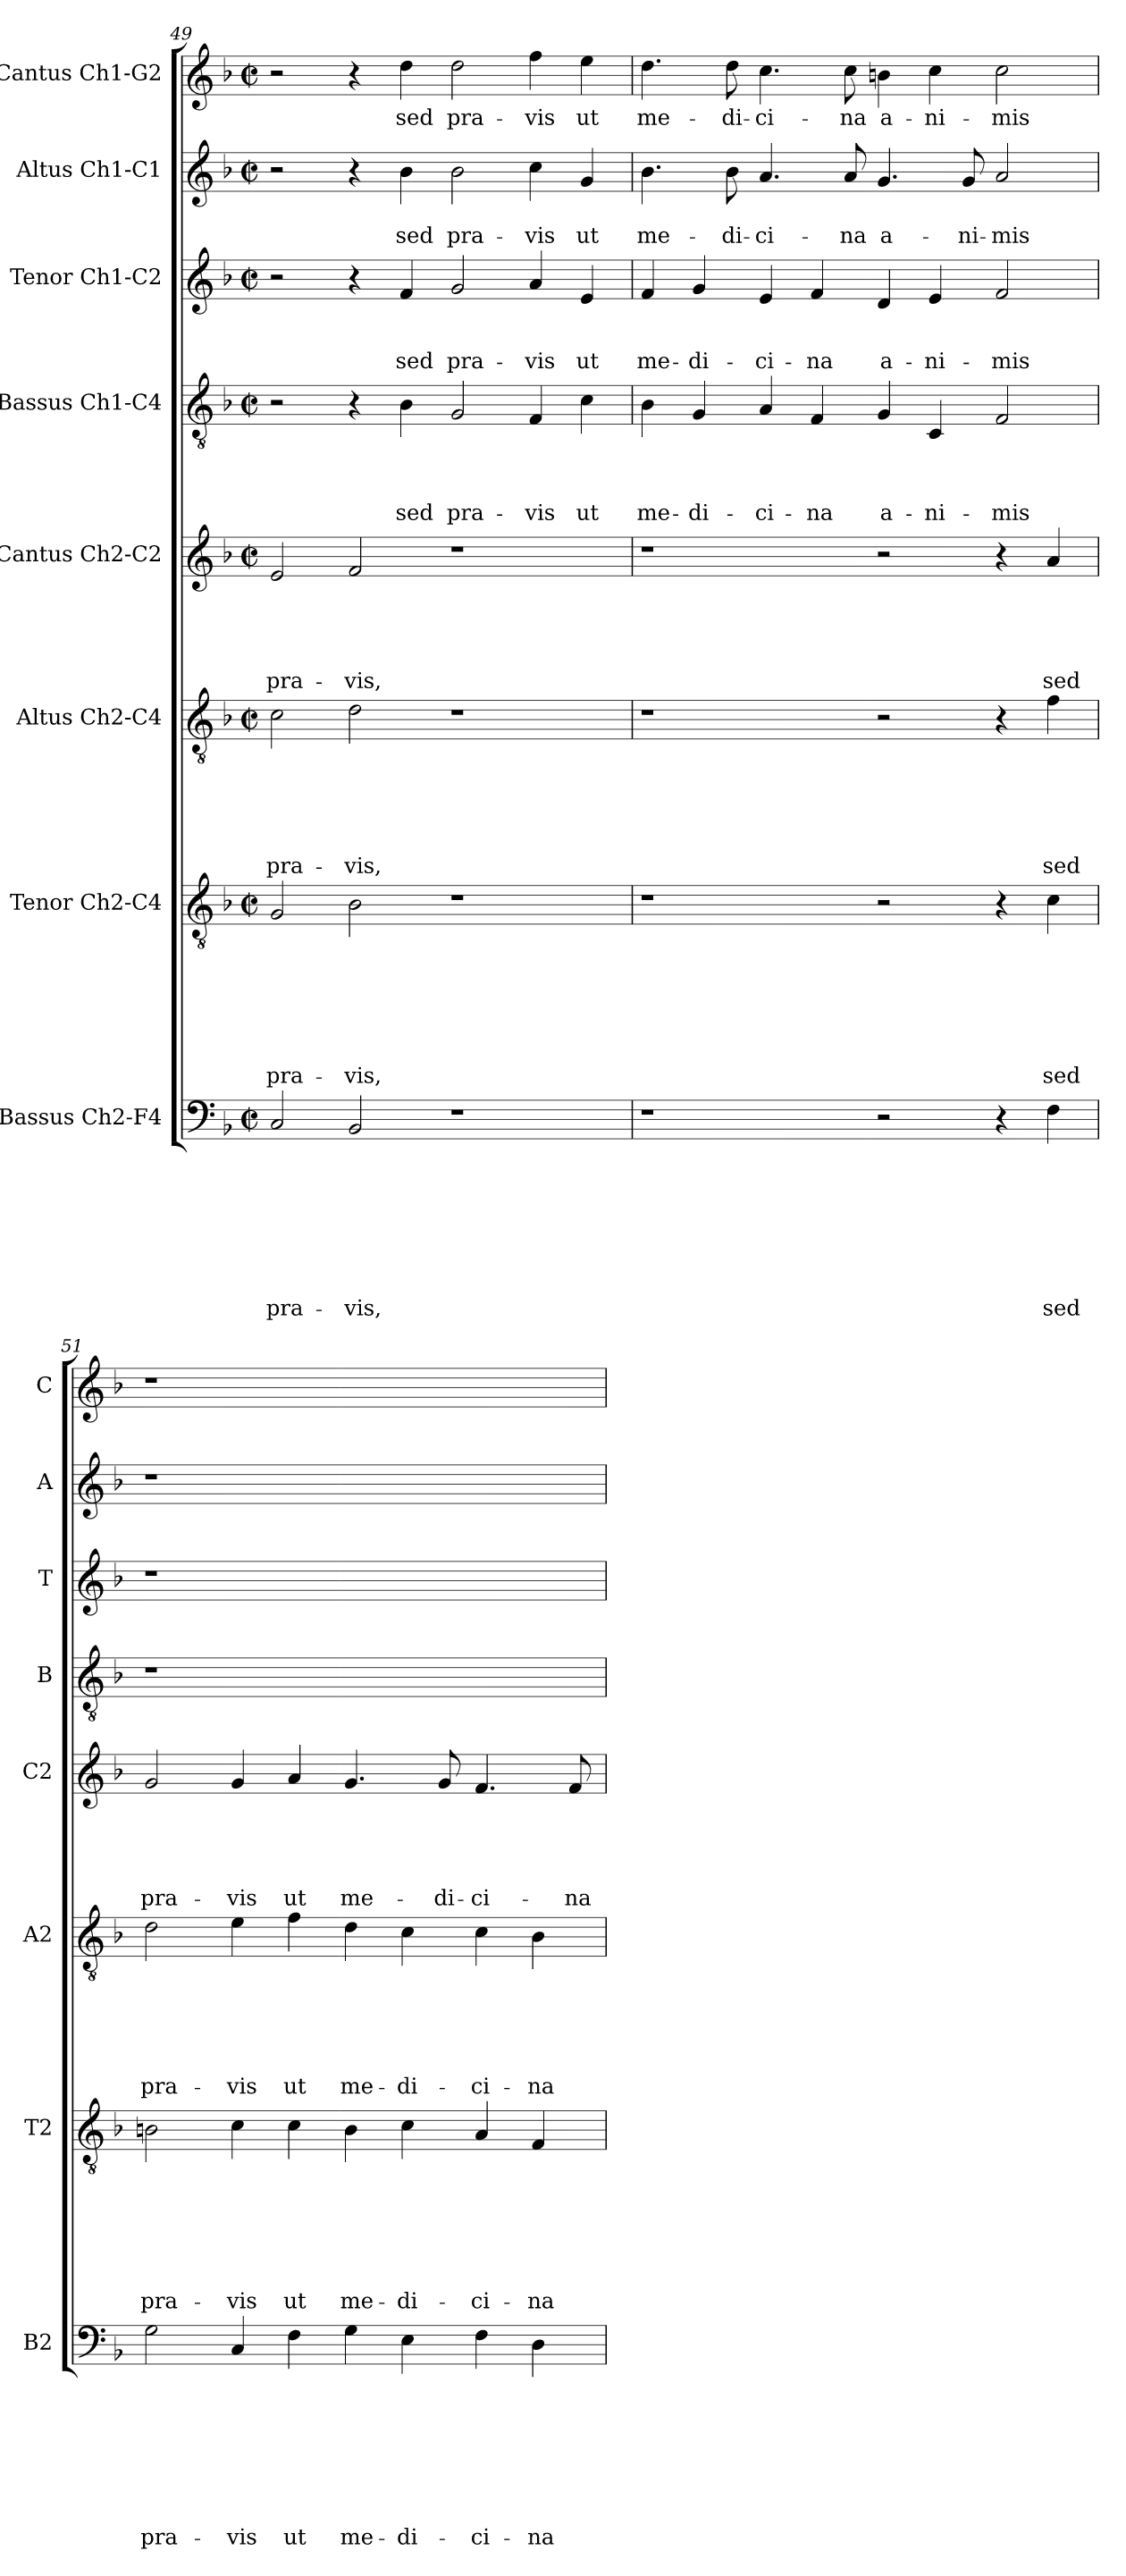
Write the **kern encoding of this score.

**kern	**text	**text	**text	**text	**text	**text	**text	**text	**kern	**text	**text	**text	**text	**text	**text	**text	**kern	**text	**text	**text	**text	**text	**text	**kern	**text	**text	**text	**text	**text	**kern	**text	**text	**text	**text	**kern	**text	**text	**text	**kern	**text	**text	**kern	**text
*part8	*part8	*part8	*part8	*part8	*part8	*part8	*part8	*part8	*part7	*part7	*part7	*part7	*part7	*part7	*part7	*part7	*part6	*part6	*part6	*part6	*part6	*part6	*part6	*part5	*part5	*part5	*part5	*part5	*part5	*part4	*part4	*part4	*part4	*part4	*part3	*part3	*part3	*part3	*part2	*part2	*part2	*part1	*part1
*staff8	*staff8	*staff8	*staff8	*staff8	*staff8	*staff8	*staff8	*staff8	*staff7	*staff7	*staff7	*staff7	*staff7	*staff7	*staff7	*staff7	*staff6	*staff6	*staff6	*staff6	*staff6	*staff6	*staff6	*staff5	*staff5	*staff5	*staff5	*staff5	*staff5	*staff4	*staff4	*staff4	*staff4	*staff4	*staff3	*staff3	*staff3	*staff3	*staff2	*staff2	*staff2	*staff1	*staff1
*I"Bassus Ch2-F4	*	*	*	*	*	*	*	*	*I"Tenor Ch2-C4	*	*	*	*	*	*	*	*I"Altus Ch2-C4	*	*	*	*	*	*	*I"Cantus Ch2-C2	*	*	*	*	*	*I"Bassus Ch1-C4	*	*	*	*	*I"Tenor Ch1-C2	*	*	*	*I"Altus Ch1-C1	*	*	*I"Cantus Ch1-G2	*
*I'B2	*	*	*	*	*	*	*	*	*I'T2	*	*	*	*	*	*	*	*I'A2	*	*	*	*	*	*	*I'C2	*	*	*	*	*	*I'B	*	*	*	*	*I'T	*	*	*	*I'A	*	*	*I'C	*
*clefF4	*	*	*	*	*	*	*	*	*clefGv2	*	*	*	*	*	*	*	*clefGv2	*	*	*	*	*	*	*clefG2	*	*	*	*	*	*clefGv2	*	*	*	*	*clefG2	*	*	*	*clefG2	*	*	*clefG2	*
*k[b-]	*	*	*	*	*	*	*	*	*k[b-]	*	*	*	*	*	*	*	*k[b-]	*	*	*	*	*	*	*k[b-]	*	*	*	*	*	*k[b-]	*	*	*	*	*k[b-]	*	*	*	*k[b-]	*	*	*k[b-]	*
*F:	*	*	*	*	*	*	*	*	*F:	*	*	*	*	*	*	*	*F:	*	*	*	*	*	*	*F:	*	*	*	*	*	*F:	*	*	*	*	*F:	*	*	*	*F:	*	*	*F:	*
*M2/2	*	*	*	*	*	*	*	*	*M2/2	*	*	*	*	*	*	*	*M2/2	*	*	*	*	*	*	*M2/2	*	*	*	*	*	*M2/2	*	*	*	*	*M2/2	*	*	*	*M2/2	*	*	*M2/2	*
*met(c|)	*	*	*	*	*	*	*	*	*met(c|)	*	*	*	*	*	*	*	*met(c|)	*	*	*	*	*	*	*met(c|)	*	*	*	*	*	*met(c|)	*	*	*	*	*met(c|)	*	*	*	*met(c|)	*	*	*met(c|)	*
=49	=49	=49	=49	=49	=49	=49	=49	=49	=49	=49	=49	=49	=49	=49	=49	=49	=49	=49	=49	=49	=49	=49	=49	=49	=49	=49	=49	=49	=49	=49	=49	=49	=49	=49	=49	=49	=49	=49	=49	=49	=49	=49	=49
!	!	!	!	!	!	!	!	!LO:LY:b	!	!	!	!	!	!	!	!LO:LY:b	!	!	!	!	!	!	!LO:LY:b	!	!	!	!	!	!LO:LY:b	!	!	!	!	!	!	!	!	!	!	!	!	!	!
2C/	.	.	.	.	.	.	.	pra-	2G/	.	.	.	.	.	.	pra-	2c\	.	.	.	.	.	pra-	2e/	.	.	.	.	pra-	2r	.	.	.	.	2r	.	.	.	2r	.	.	2r	.
!	!	!	!	!	!	!	!	!LO:LY:b	!	!	!	!	!	!	!	!LO:LY:b	!	!	!	!	!	!	!LO:LY:b	!	!	!	!	!	!LO:LY:b	!	!	!	!	!	!	!	!	!	!	!	!	!	!
2BB-/	.	.	.	.	.	.	.	-vis,	2B-\	.	.	.	.	.	.	-vis,	2d\	.	.	.	.	.	-vis,	2f/	.	.	.	.	-vis,	4r	.	.	.	.	4r	.	.	.	4r	.	.	4r	.
!	!	!	!	!	!	!	!	!	!	!	!	!	!	!	!	!	!	!	!	!	!	!	!	!	!	!	!	!	!	!	!	!	!	!LO:LY:b	!	!	!	!LO:LY:b	!	!	!LO:LY:b	!	!LO:LY:b
.	.	.	.	.	.	.	.	.	.	.	.	.	.	.	.	.	.	.	.	.	.	.	.	.	.	.	.	.	.	4B-\	.	.	.	sed	4f/	.	.	sed	4b-\	.	sed	4dd\	sed
!	!	!	!	!	!	!	!	!	!	!	!	!	!	!	!	!	!	!	!	!	!	!	!	!	!	!	!	!	!	!	!	!	!	!LO:LY:b	!	!	!	!LO:LY:b	!	!	!LO:LY:b	!	!LO:LY:b
1r	.	.	.	.	.	.	.	.	1r	.	.	.	.	.	.	.	1r	.	.	.	.	.	.	1r	.	.	.	.	.	2G/	.	.	.	pra-	2g/	.	.	pra-	2b-\	.	pra-	2dd\	pra-
!	!	!	!	!	!	!	!	!	!	!	!	!	!	!	!	!	!	!	!	!	!	!	!	!	!	!	!	!	!	!	!	!	!	!LO:LY:b	!	!	!	!LO:LY:b	!	!	!LO:LY:b	!	!LO:LY:b
.	.	.	.	.	.	.	.	.	.	.	.	.	.	.	.	.	.	.	.	.	.	.	.	.	.	.	.	.	.	4F/	.	.	.	-vis	4a/	.	.	-vis	4cc\	.	-vis	4ff\	-vis
!	!	!	!	!	!	!	!	!	!	!	!	!	!	!	!	!	!	!	!	!	!	!	!	!	!	!	!	!	!	!	!	!	!	!LO:LY:b	!	!	!	!LO:LY:b	!	!	!LO:LY:b	!	!LO:LY:b
.	.	.	.	.	.	.	.	.	.	.	.	.	.	.	.	.	.	.	.	.	.	.	.	.	.	.	.	.	.	4c\	.	.	.	ut	4e/	.	.	ut	4g/	.	ut	4ee\	ut
=50	=50	=50	=50	=50	=50	=50	=50	=50	=50	=50	=50	=50	=50	=50	=50	=50	=50	=50	=50	=50	=50	=50	=50	=50	=50	=50	=50	=50	=50	=50	=50	=50	=50	=50	=50	=50	=50	=50	=50	=50	=50	=50	=50
!	!	!	!	!	!	!	!	!	!	!	!	!	!	!	!	!	!	!	!	!	!	!	!	!	!	!	!	!	!	!	!	!	!	!LO:LY:b	!	!	!	!LO:LY:b	!	!	!LO:LY:b	!	!LO:LY:b
1r	.	.	.	.	.	.	.	.	1r	.	.	.	.	.	.	.	1r	.	.	.	.	.	.	1r	.	.	.	.	.	4B-\	.	.	.	me-	4f/	.	.	me-	4.b-\	.	me-	4.dd\	me-
!	!	!	!	!	!	!	!	!	!	!	!	!	!	!	!	!	!	!	!	!	!	!	!	!	!	!	!	!	!	!	!	!	!	!LO:LY:b	!	!	!	!LO:LY:b	!	!	!	!	!
.	.	.	.	.	.	.	.	.	.	.	.	.	.	.	.	.	.	.	.	.	.	.	.	.	.	.	.	.	.	4G/	.	.	.	-di-	4g/	.	.	-di-	.	.	.	.	.
!	!	!	!	!	!	!	!	!	!	!	!	!	!	!	!	!	!	!	!	!	!	!	!	!	!	!	!	!	!	!	!	!	!	!	!	!	!	!	!	!	!LO:LY:b	!	!LO:LY:b
.	.	.	.	.	.	.	.	.	.	.	.	.	.	.	.	.	.	.	.	.	.	.	.	.	.	.	.	.	.	.	.	.	.	.	.	.	.	.	8b-\	.	-di-	8dd\	-di-
!	!	!	!	!	!	!	!	!	!	!	!	!	!	!	!	!	!	!	!	!	!	!	!	!	!	!	!	!	!	!	!	!	!	!LO:LY:b	!	!	!	!LO:LY:b	!	!	!LO:LY:b	!	!LO:LY:b
.	.	.	.	.	.	.	.	.	.	.	.	.	.	.	.	.	.	.	.	.	.	.	.	.	.	.	.	.	.	4A/	.	.	.	-ci-	4e/	.	.	-ci-	4.a/	.	-ci-	4.cc\	-ci-
!	!	!	!	!	!	!	!	!	!	!	!	!	!	!	!	!	!	!	!	!	!	!	!	!	!	!	!	!	!	!	!	!	!	!LO:LY:b	!	!	!	!LO:LY:b	!	!	!	!	!
.	.	.	.	.	.	.	.	.	.	.	.	.	.	.	.	.	.	.	.	.	.	.	.	.	.	.	.	.	.	4F/	.	.	.	-na	4f/	.	.	-na	.	.	.	.	.
!	!	!	!	!	!	!	!	!	!	!	!	!	!	!	!	!	!	!	!	!	!	!	!	!	!	!	!	!	!	!	!	!	!	!	!	!	!	!	!	!	!LO:LY:b	!	!LO:LY:b
.	.	.	.	.	.	.	.	.	.	.	.	.	.	.	.	.	.	.	.	.	.	.	.	.	.	.	.	.	.	.	.	.	.	.	.	.	.	.	8a/	.	-na	8cc\	-na
!	!	!	!	!	!	!	!	!	!	!	!	!	!	!	!	!	!	!	!	!	!	!	!	!	!	!	!	!	!	!	!	!	!	!LO:LY:b	!	!	!	!LO:LY:b	!	!	!LO:LY:b	!	!LO:LY:b
2r	.	.	.	.	.	.	.	.	2r	.	.	.	.	.	.	.	2r	.	.	.	.	.	.	2r	.	.	.	.	.	4G/	.	.	.	a-	4d/	.	.	a-	4.g/	.	a-	4bn\	a-
!	!	!	!	!	!	!	!	!	!	!	!	!	!	!	!	!	!	!	!	!	!	!	!	!	!	!	!	!	!	!	!	!	!	!LO:LY:b	!	!	!	!LO:LY:b	!	!	!	!	!LO:LY:b
.	.	.	.	.	.	.	.	.	.	.	.	.	.	.	.	.	.	.	.	.	.	.	.	.	.	.	.	.	.	4C/	.	.	.	-ni-	4e/	.	.	-ni-	.	.	.	4cc\	-ni-
!	!	!	!	!	!	!	!	!	!	!	!	!	!	!	!	!	!	!	!	!	!	!	!	!	!	!	!	!	!	!	!	!	!	!	!	!	!	!	!	!	!LO:LY:b	!	!
.	.	.	.	.	.	.	.	.	.	.	.	.	.	.	.	.	.	.	.	.	.	.	.	.	.	.	.	.	.	.	.	.	.	.	.	.	.	.	8g/	.	-ni-	.	.
!	!	!	!	!	!	!	!	!	!	!	!	!	!	!	!	!	!	!	!	!	!	!	!	!	!	!	!	!	!	!	!	!	!	!LO:LY:b	!	!	!	!LO:LY:b	!	!	!LO:LY:b	!	!LO:LY:b
4r	.	.	.	.	.	.	.	.	4r	.	.	.	.	.	.	.	4r	.	.	.	.	.	.	4r	.	.	.	.	.	2F/	.	.	.	-mis	2f/	.	.	-mis	2a/	.	-mis	2cc\	-mis
!	!	!	!	!	!	!	!	!LO:LY:b	!	!	!	!	!	!	!	!LO:LY:b	!	!	!	!	!	!	!LO:LY:b	!	!	!	!	!	!LO:LY:b	!	!	!	!	!	!	!	!	!	!	!	!	!	!
4F\	.	.	.	.	.	.	.	sed	4c\	.	.	.	.	.	.	sed	4f\	.	.	.	.	.	sed	4a/	.	.	.	.	sed	.	.	.	.	.	.	.	.	.	.	.	.	.	.
=51	=51	=51	=51	=51	=51	=51	=51	=51	=51	=51	=51	=51	=51	=51	=51	=51	=51	=51	=51	=51	=51	=51	=51	=51	=51	=51	=51	=51	=51	=51	=51	=51	=51	=51	=51	=51	=51	=51	=51	=51	=51	=51	=51
!	!	!	!	!	!	!	!	!LO:LY:b	!	!	!	!	!	!	!	!LO:LY:b	!	!	!	!	!	!	!LO:LY:b	!	!	!	!	!	!LO:LY:b	!	!	!	!	!	!	!	!	!	!	!	!	!	!
2G\	.	.	.	.	.	.	.	pra-	2Bn\	.	.	.	.	.	.	pra-	2d\	.	.	.	.	.	pra-	2g/	.	.	.	.	pra-	1r	.	.	.	.	1r	.	.	.	1r	.	.	1r	.
!	!	!	!	!	!	!	!	!LO:LY:b	!	!	!	!	!	!	!	!LO:LY:b	!	!	!	!	!	!	!LO:LY:b	!	!	!	!	!	!LO:LY:b	!	!	!	!	!	!	!	!	!	!	!	!	!	!
4C/	.	.	.	.	.	.	.	-vis	4c\	.	.	.	.	.	.	-vis	4e\	.	.	.	.	.	-vis	4g/	.	.	.	.	-vis	.	.	.	.	.	.	.	.	.	.	.	.	.	.
!	!	!	!	!	!	!	!	!LO:LY:b	!	!	!	!	!	!	!	!LO:LY:b	!	!	!	!	!	!	!LO:LY:b	!	!	!	!	!	!LO:LY:b	!	!	!	!	!	!	!	!	!	!	!	!	!	!
4F\	.	.	.	.	.	.	.	ut	4c\	.	.	.	.	.	.	ut	4f\	.	.	.	.	.	ut	4a/	.	.	.	.	ut	.	.	.	.	.	.	.	.	.	.	.	.	.	.
!	!	!	!	!	!	!	!	!LO:LY:b	!	!	!	!	!	!	!	!LO:LY:b	!	!	!	!	!	!	!LO:LY:b	!	!	!	!	!	!LO:LY:b	!	!	!	!	!	!	!	!	!	!	!	!	!	!
4G\	.	.	.	.	.	.	.	me-	4B\	.	.	.	.	.	.	me-	4d\	.	.	.	.	.	me-	4.g/	.	.	.	.	me-	1ryy	.	.	.	.	1ryy	.	.	.	1ryy	.	.	1ryy	.
!	!	!	!	!	!	!	!	!LO:LY:b	!	!	!	!	!	!	!	!LO:LY:b	!	!	!	!	!	!	!LO:LY:b	!	!	!	!	!	!	!	!	!	!	!	!	!	!	!	!	!	!	!	!
4E\	.	.	.	.	.	.	.	-di-	4c\	.	.	.	.	.	.	-di-	4c\	.	.	.	.	.	-di-	.	.	.	.	.	.	.	.	.	.	.	.	.	.	.	.	.	.	.	.
!	!	!	!	!	!	!	!	!	!	!	!	!	!	!	!	!	!	!	!	!	!	!	!	!	!	!	!	!	!LO:LY:b	!	!	!	!	!	!	!	!	!	!	!	!	!	!
.	.	.	.	.	.	.	.	.	.	.	.	.	.	.	.	.	.	.	.	.	.	.	.	8g/	.	.	.	.	-di-	.	.	.	.	.	.	.	.	.	.	.	.	.	.
!	!	!	!	!	!	!	!	!LO:LY:b	!	!	!	!	!	!	!	!LO:LY:b	!	!	!	!	!	!	!LO:LY:b	!	!	!	!	!	!LO:LY:b	!	!	!	!	!	!	!	!	!	!	!	!	!	!
4F\	.	.	.	.	.	.	.	-ci-	4A/	.	.	.	.	.	.	-ci-	4c\	.	.	.	.	.	-ci-	4.f/	.	.	.	.	-ci-	.	.	.	.	.	.	.	.	.	.	.	.	.	.
!	!	!	!	!	!	!	!	!LO:LY:b	!	!	!	!	!	!	!	!LO:LY:b	!	!	!	!	!	!	!LO:LY:b	!	!	!	!	!	!	!	!	!	!	!	!	!	!	!	!	!	!	!	!
4D\	.	.	.	.	.	.	.	-na	4F/	.	.	.	.	.	.	-na	4B-\	.	.	.	.	.	-na	.	.	.	.	.	.	.	.	.	.	.	.	.	.	.	.	.	.	.	.
!	!	!	!	!	!	!	!	!	!	!	!	!	!	!	!	!	!	!	!	!	!	!	!	!	!	!	!	!	!LO:LY:b	!	!	!	!	!	!	!	!	!	!	!	!	!	!
.	.	.	.	.	.	.	.	.	.	.	.	.	.	.	.	.	.	.	.	.	.	.	.	8f/	.	.	.	.	-na	.	.	.	.	.	.	.	.	.	.	.	.	.	.
=	=	=	=	=	=	=	=	=	=	=	=	=	=	=	=	=	=	=	=	=	=	=	=	=	=	=	=	=	=	=	=	=	=	=	=	=	=	=	=	=	=	=	=
*-	*-	*-	*-	*-	*-	*-	*-	*-	*-	*-	*-	*-	*-	*-	*-	*-	*-	*-	*-	*-	*-	*-	*-	*-	*-	*-	*-	*-	*-	*-	*-	*-	*-	*-	*-	*-	*-	*-	*-	*-	*-	*-	*-
